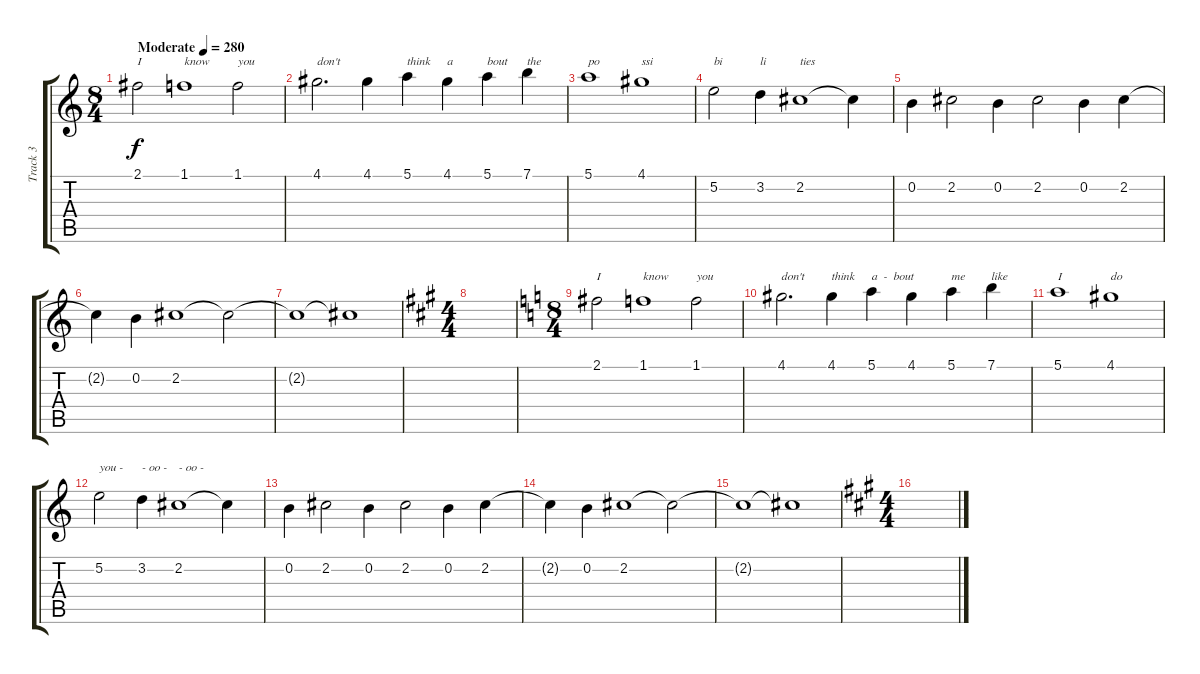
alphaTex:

\track ("Track 3" "Track 3") {instrument overdrivenguitar}
\staff {score tabs}
\tuning (E4 B3 G3 D3 A2 E2) {hide}
\ts (8 4)
\tempo (280 "Moderate")
\clef g2
\ks c
2.1.2{txt "I" dy f instrument overdrivenguitar} 1.1.1{txt "know"} 1.1.2{txt "you"} |
4.1.2{d txt "don't"} 4.1.4 5.1.4{txt "think"} 4.1.4{txt "a"} 5.1.4{txt "bout"} 7.1.4{txt "the"} |
5.1.1{txt "po"} 4.1.1{txt "ssi"} |
5.2.2{txt "bi"} 3.2.4{txt "li"} 2.2.1{txt "ties"} 2.2{t}.4 |
0.2.4 2.2.2 0.2.4 2.2.2 0.2.4 2.2.4 |
2.2{t}.4 0.2.4 2.2.1 2.2{t}.2 |
2.2{t}.1 2.2{t}.1 |
\ts (4 4)
\ks a
|
\ts (8 4)
\ks c
2.1.2{txt "I"} 1.1.1{txt "know"} 1.1.2{txt "you"} |
4.1.2{d txt "don't"} 4.1.4{txt "think"} 5.1.4{txt "a  -  bout"} 4.1.4 5.1.4{txt "me"} 7.1.4{txt "like"} |
5.1.1{txt "I"} 4.1.1{txt "do"} |
5.2.2{txt "you - "} 3.2.4{txt "- oo -"} 2.2.1{txt "- oo -"} 2.2{t}.4 |
0.2.4 2.2.2 0.2.4 2.2.2 0.2.4 2.2.4 |
2.2{t}.4 0.2.4 2.2.1 2.2{t}.2 |
2.2{t}.1 2.2{t}.1 |
\ts (4 4)
\ks a
